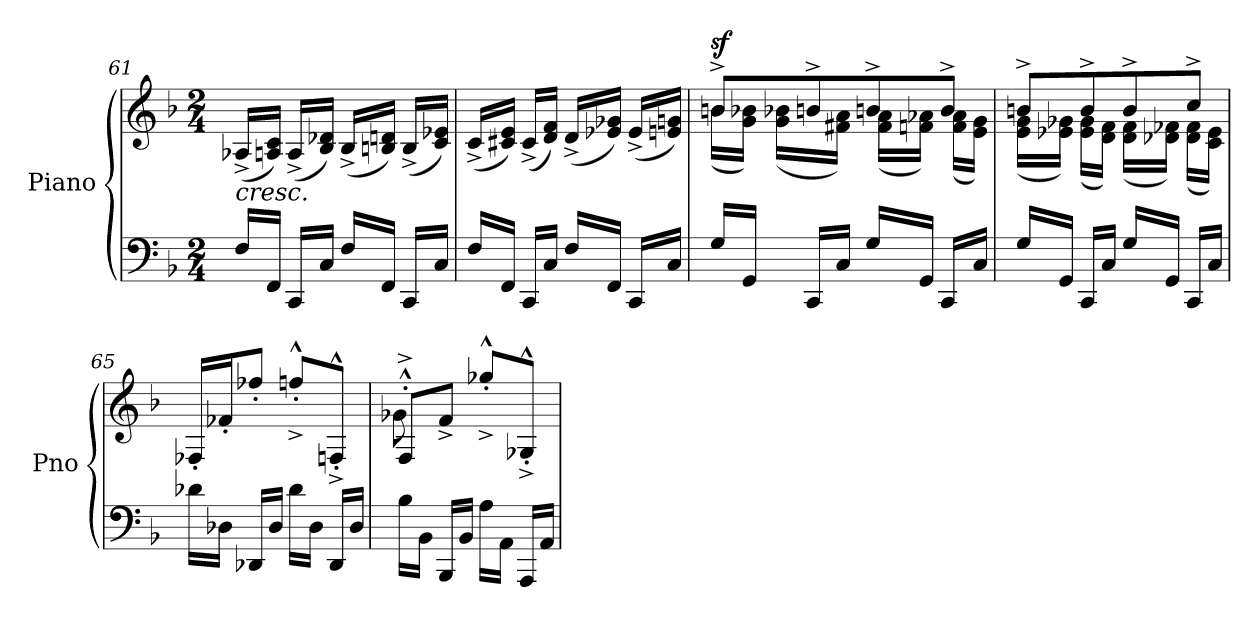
**kern	**kern	**dynam
*part1	*part1	*part1
*staff2	*staff1	*staff1/2
*I"Piano	*	*
*I'Pno	*	*
*clefF4	*clefG2	*
*k[b-]	*k[b-]	*
*M2/4	*M2/4	*
=61	=61	=61
!	!LO:TX:b:i:t=cresc.	!
16F/LL	(16A-X^/LL	.
16FF/JJ	16An/ 16c/JJ)	.
16CC/LL	(16A^/LL	.
16C/JJ	16B-/ 16d-X/JJ)	.
16F/LL	(16B-^/LL	.
16FF/JJ	16Bn/ 16dn/JJ)	.
16CC/LL	(16B^/LL	.
16C/JJ	16c/ 16e-X/JJ)	.
=62	=62	=62
16F/LL	(16c^/LL	.
16FF/JJ	16c#X/ 16e/JJ)	.
16CC/LL	(16c#^/LL	.
16C/JJ	16d/ 16f/JJ)	.
16F/LL	(16d^/LL	.
16FF/JJ	16e-X/ 16g-X/JJ)	.
16CC/LL	(16e-^/LL	.
16C/JJ	16en/ 16gn/JJ)	.
!!LO:LB:g=z
=63	=63	=63
*	*^	*
!	!	!	!LO:DY:a
16G/LL	8bn^/L	(16b\LL	sf
16GG/JJ	.	16g\ 16b-X\JJ)	.
16CC/LL	8bn^/	(16g\ 16b-X\LL	.
16C/JJ	.	16f#X\ 16a\JJ)	.
16G/LL	8bn^/	(16f#\ 16a\LL	.
16GG/JJ	.	16fn\ 16a-X\JJ)	.
16CC/LL	8b^/J	(16f\ 16a-\LL	.
16C/JJ	.	16e\ 16g\JJ)	.
=64	=64	=64	=64
16G/LL	8bn^/L	(16e\ 16g\LL	.
16GG/JJ	.	16e-X\ 16g-X\JJ)	.
16CC/LL	8b^/	(16e-\ 16g-\LL	.
16C/JJ	.	16d\ 16f\JJ)	.
16G/LL	8b^/	(16d\ 16f\LL	.
16GG/JJ	.	16d-X\ 16f-X\JJ)	.
16CC/LL	8cc^/J	(16d-\ 16f-\LL	.
16C/JJ	.	16c\ 16e-\JJ)	.
*	*v	*v	*
=65	=65	=65
16d-X\LL	16F-X'/LL	.
16D-X\JJ	16f-X'/J	.
16DD-X/LL	8ff-X'/J	.
16D-/JJ	.	.
16d-\LL	8ffn'^^^/L	.
16D-\JJ	.	.
16DD-/LL	8Fn'^^^/J	.
16D-/JJ	.	.
!!LO:LB:g=z
=66	=66	=66
*	*^	*
16B-\LL	8F'^^^/L	8g-X	.
16BB-\JJ	.	.	.
16BBB-/LL	8f^/J	4.ryy	.
16BB-/JJ	.	.	.
16A\LL	8gg-X'^^^/L	.	.
16AA\JJ	.	.	.
16AAA/LL	8G-X'^^^/J	.	.
16AA/JJ	.	.	.
*	*v	*v	*
=	=	=
*-	*-	*-
